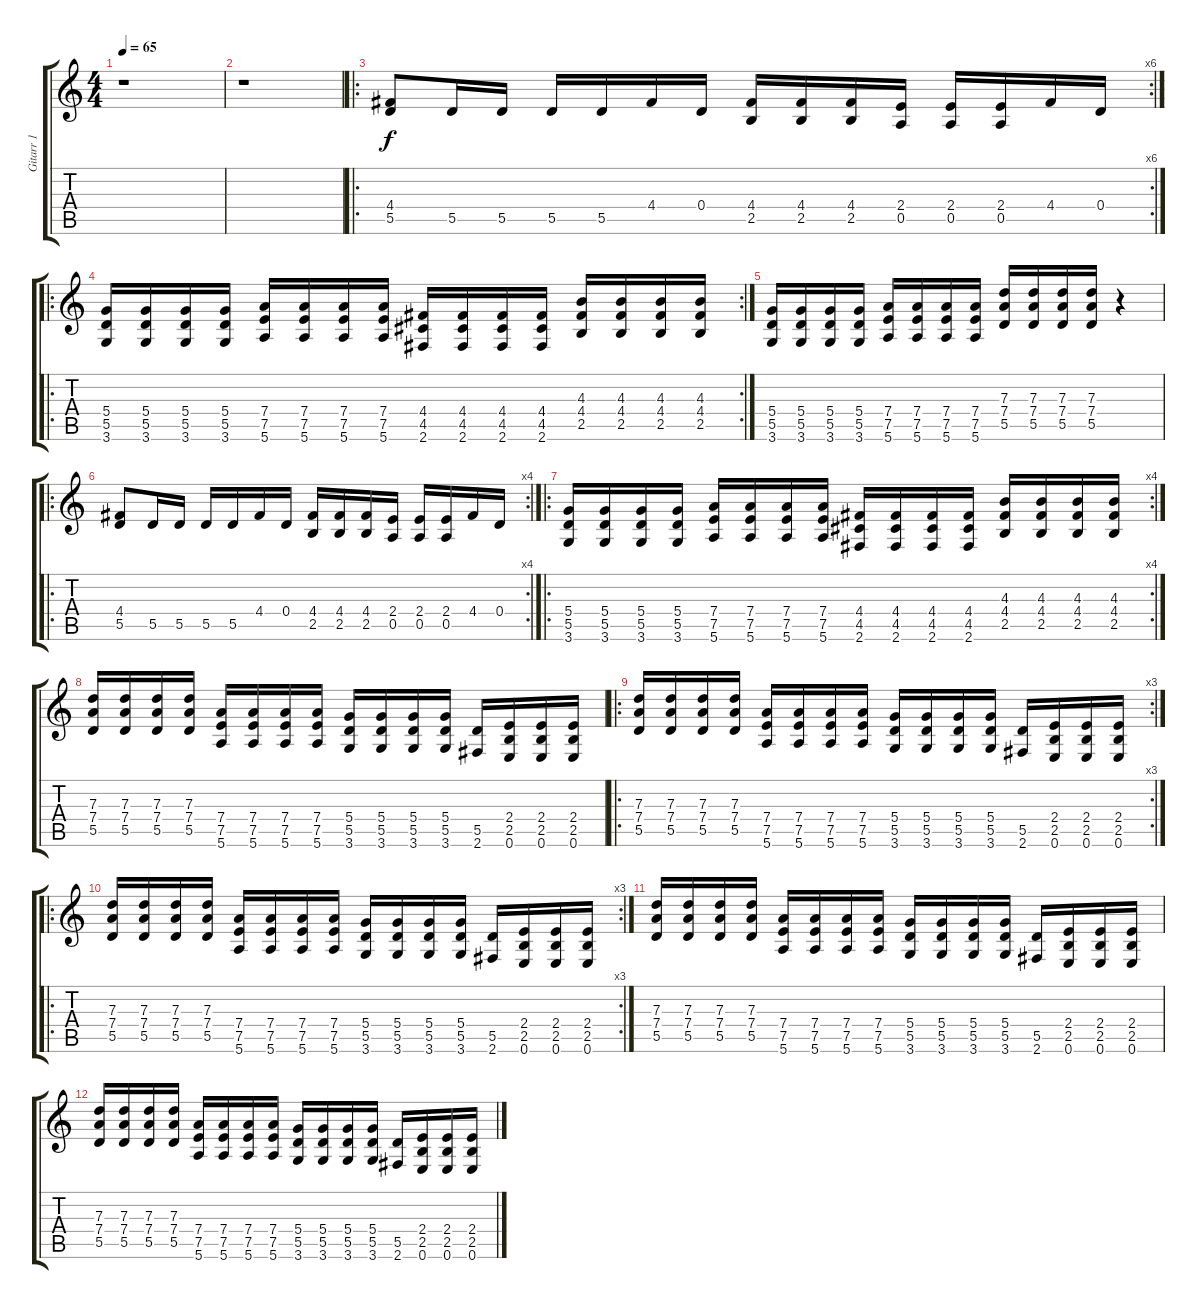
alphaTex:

\track ("Gitarr 1" "Gitarr 1") {instrument distortionguitar}
\staff {score tabs}
\tuning (E4 B3 G3 D3 A2 E2) {hide}
\ts (4 4)
\tempo 65
\clef g2
\ks c
r.1{dy f instrument distortionguitar} |
r.1 |
\ro
\rc 6
(4.4 5.5).8 5.5.16{instrument electricguitarmuted} 5.5.16 5.5.16 5.5.16 4.4.16{instrument distortionguitar} 0.4.16 (4.4 2.5).16{instrument electricguitarmuted} (4.4 2.5).16 (4.4 2.5).16 (2.4 0.5).16 (2.4 0.5).16 (2.4 0.5).16 4.4.16{instrument distortionguitar} 0.4.16 |
\ro
\rc 2
(5.4 5.5 3.6).16 (5.4 5.5 3.6).16 (5.4 5.5 3.6).16 (5.4 5.5 3.6).16 (7.4 7.5 5.6).16 (7.4 7.5 5.6).16 (7.4 7.5 5.6).16 (7.4 7.5 5.6).16 (4.4 4.5 2.6).16 (4.4 4.5 2.6).16 (4.4 4.5 2.6).16 (4.4 4.5 2.6).16 (4.3 4.4 2.5).16 (4.3 4.4 2.5).16 (4.3 4.4 2.5).16 (4.3 4.4 2.5).16 |
(5.4 5.5 3.6).16 (5.4 5.5 3.6).16 (5.4 5.5 3.6).16 (5.4 5.5 3.6).16 (7.4 7.5 5.6).16 (7.4 7.5 5.6).16 (7.4 7.5 5.6).16 (7.4 7.5 5.6).16 (7.3 7.4 5.5).16 (7.3 7.4 5.5).16 (7.3 7.4 5.5).16 (7.3 7.4 5.5).16 r.4 |
\ro
\rc 4
(4.4 5.5).8 5.5.16{instrument electricguitarmuted} 5.5.16 5.5.16 5.5.16 4.4.16{instrument distortionguitar} 0.4.16 (4.4 2.5).16{instrument electricguitarmuted} (4.4 2.5).16 (4.4 2.5).16 (2.4 0.5).16 (2.4 0.5).16 (2.4 0.5).16 4.4.16{instrument distortionguitar} 0.4.16 |
\ro
\rc 4
(5.4 5.5 3.6).16 (5.4 5.5 3.6).16 (5.4 5.5 3.6).16 (5.4 5.5 3.6).16 (7.4 7.5 5.6).16 (7.4 7.5 5.6).16 (7.4 7.5 5.6).16 (7.4 7.5 5.6).16 (4.4 4.5 2.6).16 (4.4 4.5 2.6).16 (4.4 4.5 2.6).16 (4.4 4.5 2.6).16 (4.3 4.4 2.5).16 (4.3 4.4 2.5).16 (4.3 4.4 2.5).16 (4.3 4.4 2.5).16 |
(7.3 7.4 5.5).16 (7.3 7.4 5.5).16 (7.3 7.4 5.5).16 (7.3 7.4 5.5).16 (7.4 7.5 5.6).16 (7.4 7.5 5.6).16 (7.4 7.5 5.6).16 (7.4 7.5 5.6).16 (5.4 5.5 3.6).16 (5.4 5.5 3.6).16 (5.4 5.5 3.6).16 (5.4 5.5 3.6).16 (5.5 2.6).16 (2.4 2.5 0.6).16 (2.4 2.5 0.6).16 (2.4 2.5 0.6).16 |
\ro
\rc 3
(7.3 7.4 5.5).16{volume 16} (7.3 7.4 5.5).16 (7.3 7.4 5.5).16 (7.3 7.4 5.5).16 (7.4 7.5 5.6).16 (7.4 7.5 5.6).16 (7.4 7.5 5.6).16 (7.4 7.5 5.6).16 (5.4 5.5 3.6).16 (5.4 5.5 3.6).16 (5.4 5.5 3.6).16 (5.4 5.5 3.6).16 (5.5 2.6).16 (2.4 2.5 0.6).16 (2.4 2.5 0.6).16 (2.4 2.5 0.6).16 |
\ro
\rc 3
(7.3 7.4 5.5).16 (7.3 7.4 5.5).16 (7.3 7.4 5.5).16 (7.3 7.4 5.5).16 (7.4 7.5 5.6).16 (7.4 7.5 5.6).16 (7.4 7.5 5.6).16 (7.4 7.5 5.6).16 (5.4 5.5 3.6).16 (5.4 5.5 3.6).16 (5.4 5.5 3.6).16 (5.4 5.5 3.6).16 (5.5 2.6).16 (2.4 2.5 0.6).16 (2.4 2.5 0.6).16 (2.4 2.5 0.6).16 |
(7.3 7.4 5.5).16{volume 8} (7.3 7.4 5.5).16 (7.3 7.4 5.5).16 (7.3 7.4 5.5).16 (7.4 7.5 5.6).16 (7.4 7.5 5.6).16 (7.4 7.5 5.6).16 (7.4 7.5 5.6).16 (5.4 5.5 3.6).16{volume 4} (5.4 5.5 3.6).16 (5.4 5.5 3.6).16 (5.4 5.5 3.6).16 (5.5 2.6).16 (2.4 2.5 0.6).16 (2.4 2.5 0.6).16 (2.4 2.5 0.6).16 |
(7.3 7.4 5.5).16{volume 2} (7.3 7.4 5.5).16 (7.3 7.4 5.5).16 (7.3 7.4 5.5).16 (7.4 7.5 5.6).16 (7.4 7.5 5.6).16 (7.4 7.5 5.6).16 (7.4 7.5 5.6).16 (5.4 5.5 3.6).16{volume 0} (5.4 5.5 3.6).16 (5.4 5.5 3.6).16 (5.4 5.5 3.6).16 (5.5 2.6).16 (2.4 2.5 0.6).16 (2.4 2.5 0.6).16 (2.4 2.5 0.6).16
